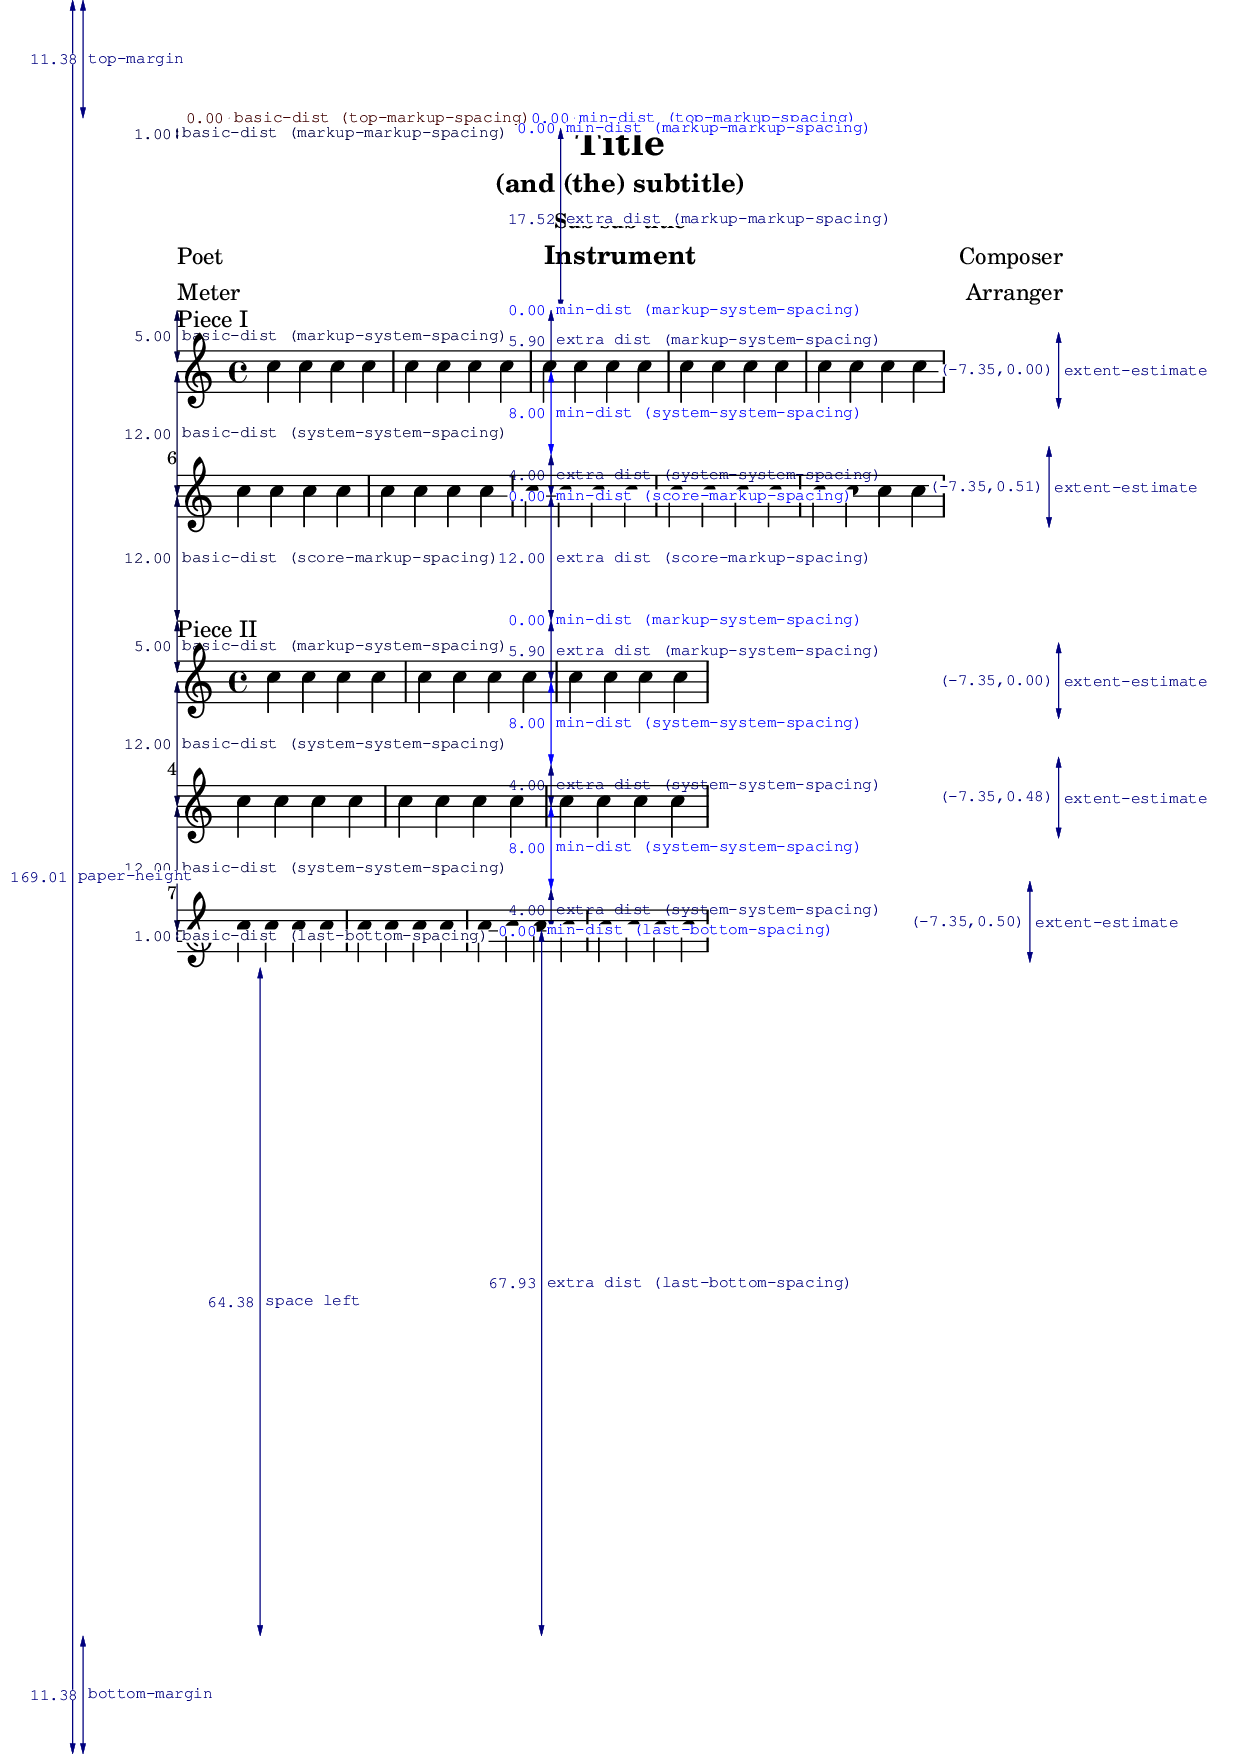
%% Generated by lilypond-book
%% Options: [exampleindent=10.16\mm,indent=0\mm,line-width=160\mm,paper-height=845.047\pt,paper-width=597.508\pt,papersize='(cons (* 597.508 pt) (* 845.047 pt))]
\include "lilypond-book-preamble.ly"


% ****************************************************************
% Start cut-&-pastable-section
% ****************************************************************

#(ly:set-option 'eps-box-padding 3.000000)



\paper {
  #(set-paper-size '(cons (* 597.508 pt) (* 845.047 pt)))
  indent = 0\mm
  line-width = 160\mm
  % offset the left padding, also add 1mm as lilypond creates cropped
  % images with a little space on the right
  line-width = #(- line-width (* mm  3.000000) (* mm 1))
}

\layout {
  
}




% ****************************************************************
% ly snippet:
% ****************************************************************
\sourcefilename "/lilypond-2.26.0/input/regression/page-layout.ly"
\sourcefileline 0

\version "2.19.21"



\header {

     texidoc = "This shows how different settings on \\paper modify the
general page layout. Basically \\paper will set the values for the
whole paper while \\layout for each \\score block.

This file is best viewed outside the collated files document.
"

    title = "Title"
    subtitle = "(and (the) subtitle)"
    subsubtitle = "Sub sub title"
    poet = "Poet"
    composer = "Composer"
    texttranslator = "Text Translator"
    meter = "Meter"
    arranger = "Arranger"
    instrument = "Instrument"
  }


\paper {
    %paper-width = 2\cm
    %paper-height = 2\cm
    top-margin = 2\cm
    bottom-margin = 2\cm
    ragged-bottom = ##t
    ragged-last-bottom = ##t
    left-margin = 3\cm
    line-width = 15\cm
    %right-margin = 3\cm

    annotate-spacing = ##t
  }


\book {
    \score {
        \relative {
            \repeat unfold 10 {
                \repeat unfold 4 {c''4}
            }
        }
        \header {piece = "Piece I"}
        \layout {line-width = 13\cm}
    }
    \score {
        \relative {
            \repeat unfold 10 {
                \repeat unfold 4 {c''4}
            }
        }
        \header {
	  breakbefore = ##f
	  piece = "Piece II"
	}
        \layout {line-width = 9\cm}
    }
}



% ****************************************************************
% end ly snippet
% ****************************************************************
